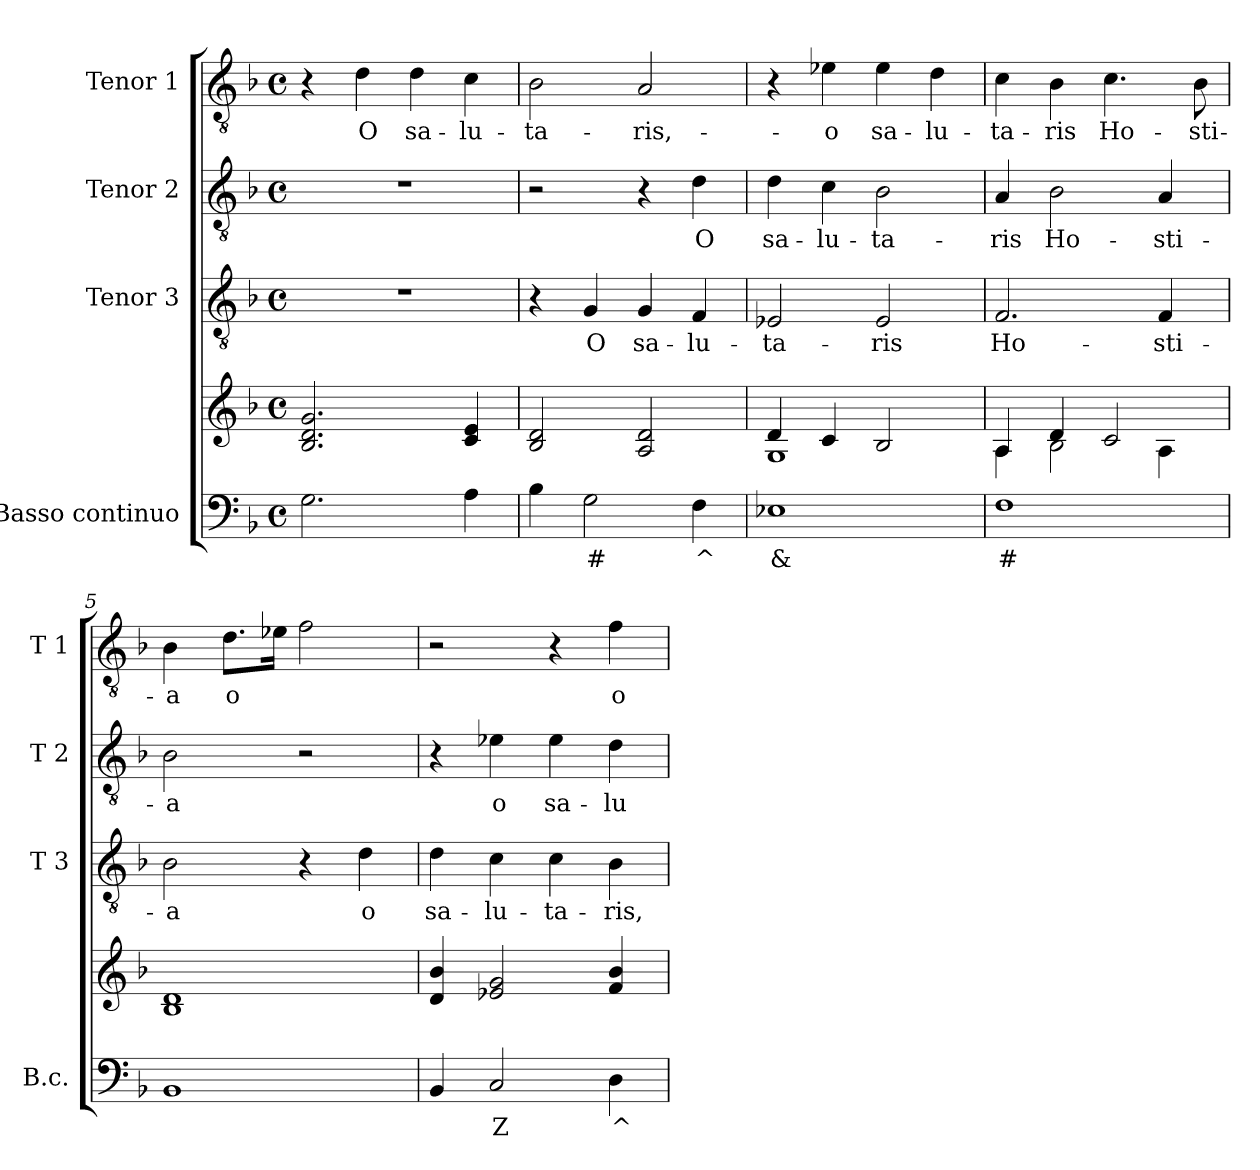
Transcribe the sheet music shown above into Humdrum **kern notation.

**kern	**text	**kern	**kern	**text	**kern	**text	**kern	**text
*part4	*part4	*part4	*part3	*part3	*part2	*part2	*part1	*part1
*staff5	*staff5	*staff4	*staff3	*staff3	*staff2	*staff2	*staff1	*staff1
*I"Basso continuo	*	*	*I"Tenor 3	*	*I"Tenor 2	*	*I"Tenor 1	*
*I'B.c.	*	*	*I'T 3	*	*I'T 2	*	*I'T 1	*
*clefF4	*	*clefG2	*clefGv2	*	*clefGv2	*	*clefGv2	*
*k[b-]	*	*k[b-]	*k[b-]	*	*k[b-]	*	*k[b-]	*
*F:	*	*F:	*F:	*	*F:	*	*F:	*
*M4/4	*	*M4/4	*M4/4	*	*M4/4	*	*M4/4	*
*met(c)	*	*met(c)	*met(c)	*	*met(c)	*	*met(c)	*
=1	=1	=1	=1	=1	=1	=1	=1	=1
2.G\	.	2.B-/ 2.d/ 2.g/	1r	.	1r	.	4r	.
!	!	!	!	!	!	!	!	!LO:LY:b
.	.	.	.	.	.	.	4d\	O
!	!	!	!	!	!	!	!	!LO:LY:b
.	.	.	.	.	.	.	4d\	sa-
!	!	!	!	!	!	!	!	!LO:LY:b
4A\	.	4c/ 4e/	.	.	.	.	4c\	-lu-
=2	=2	=2	=2	=2	=2	=2	=2	=2
*^	*	*	*	*	*	*	*	*
!	!	!	!	!	!	!	!	!	!LO:LY:b
4B-\	2ryy	.	2B-/ 2d/	4r	.	2r	.	2B-\	-ta-
!	!	!LO:LY:b	!	!	!	!	!	!	!
!	!	!	!	!	!LO:LY:b	!	!	!	!
2G\	.	#	.	4G/	O	.	.	.	.
!	!	!LO:LY:b	!	!	!	!	!	!	!
!	!	!	!	!	!LO:LY:b	!	!	!	!
!	!	!	!	!	!	!	!	!	!LO:LY:b
.	4ryy	@	2A/ 2d/	4G/	sa-	4r	.	2A/	-ris,-
!	!	!LO:LY:b	!	!	!	!	!	!	!
!	!	!	!	!	!LO:LY:b	!	!	!	!
!	!	!	!	!	!	!	!LO:LY:b	!	!
4F\	4ryy	^	.	4F/	-lu-	4d\	O	.	.
=3	=3	=3	=3	=3	=3	=3	=3	=3	=3
!	!	!LO:LY:b	!	!	!	!	!	!	!
*	*	*	*^	*	*	*	*	*	*
!	!	!	!	!	!	!LO:LY:b	!	!	!	!
!	!	!	!	!	!	!	!	!LO:LY:b	!	!
1E-X	4ryy	&	4d/	1G	2E-X/	-ta-	4d\	sa-	4r	.
!	!	!LO:LY:b	!	!	!	!	!	!	!	!
!	!	!	!	!	!	!	!	!LO:LY:b	!	!
!	!	!	!	!	!	!	!	!	!	!LO:LY:b
.	4ryy	^	4c/	.	.	.	4c\	-lu-	4e-X\	-o
!	!	!LO:LY:b	!	!	!	!	!	!	!	!
!	!	!	!	!	!	!LO:LY:b	!	!	!	!
!	!	!	!	!	!	!	!	!LO:LY:b	!	!
!	!	!	!	!	!	!	!	!	!	!LO:LY:b
.	2ryy	%	2B-/	.	2E-/	-ris	2B-\	-ta-	4e-\	sa-
!	!	!	!	!	!	!	!	!	!	!LO:LY:b
.	.	.	.	.	.	.	.	.	4d\	-lu-
=4	=4	=4	=4	=4	=4	=4	=4	=4	=4	=4
!	!	!LO:LY:b	!	!	!	!	!	!	!	!
!	!	!	!	!	!	!LO:LY:b	!	!	!	!
!	!	!	!	!	!	!	!	!LO:LY:b	!	!
!	!	!	!	!	!	!	!	!	!	!LO:LY:b
1F	4ryy	#	4A/	4A\	2.F/	Ho-	4A/	-ris	4c\	-ta-
!	!	!LO:LY:b	!	!	!	!	!	!	!	!
!	!	!	!	!	!	!	!	!LO:LY:b	!	!
!	!	!	!	!	!	!	!	!	!	!LO:LY:b
.	2ryy	$	4d/	2B-\	.	.	2B-\	Ho-	4B-\	-ris
!	!	!	!	!	!	!	!	!	!	!LO:LY:b
.	.	.	2c/	.	.	.	.	.	4.c\	Ho-
!	!	!LO:LY:b	!	!	!	!	!	!	!	!
!	!	!	!	!	!	!LO:LY:b	!	!	!	!
!	!	!	!	!	!	!	!	!LO:LY:b	!	!
.	4ryy	#	.	4A\	4F/	-sti-	4A/	-sti-	.	.
!	!	!	!	!	!	!	!	!	!	!LO:LY:b
.	.	.	.	.	.	.	.	.	8B-\	-sti-
*v	*v	*	*	*	*	*	*	*	*	*
*	*	*v	*v	*	*	*	*	*	*
=5	=5	=5	=5	=5	=5	=5	=5	=5
!	!	!	!	!LO:LY:b	!	!	!	!
!	!	!	!	!	!	!LO:LY:b	!	!
!	!	!	!	!	!	!	!	!LO:LY:b
1BB-	.	1B- 1d	2B-\	-a	2B-\	-a	4B-\	-a
!	!	!	!	!	!	!	!	!LO:LY:b
.	.	.	.	.	.	.	8.d\L	o
.	.	.	.	.	.	.	16e-X\Jk	.
.	.	.	4r	.	2r	.	2f\	.
!	!	!	!	!LO:LY:b	!	!	!	!
.	.	.	4d\	o	.	.	.	.
=6	=6	=6	=6	=6	=6	=6	=6	=6
!	!	!	!	!LO:LY:b	!	!	!	!
4BB-/	.	4d/ 4b-/	4d\	sa-	4r	.	2r	.
!	!LO:LY:b	!	!	!	!	!	!	!
!	!	!	!	!LO:LY:b	!	!	!	!
!	!	!	!	!	!	!LO:LY:b	!	!
2C/	Z	2e-X/ 2g/	4c\	-lu-	4e-X\	o	.	.
!	!	!	!	!LO:LY:b	!	!	!	!
!	!	!	!	!	!	!LO:LY:b	!	!
.	.	.	4c\	-ta-	4e-\	sa-	4r	.
!	!LO:LY:b	!	!	!	!	!	!	!
!	!	!	!	!LO:LY:b	!	!	!	!
!	!	!	!	!	!	!LO:LY:b	!	!
!	!	!	!	!	!	!	!	!LO:LY:b
4D\	^	4f/ 4b-/	4B-\	-ris,-	4d\	-lu-	4f\	o
=	=	=	=	=	=	=	=	=
*-	*-	*-	*-	*-	*-	*-	*-	*-
